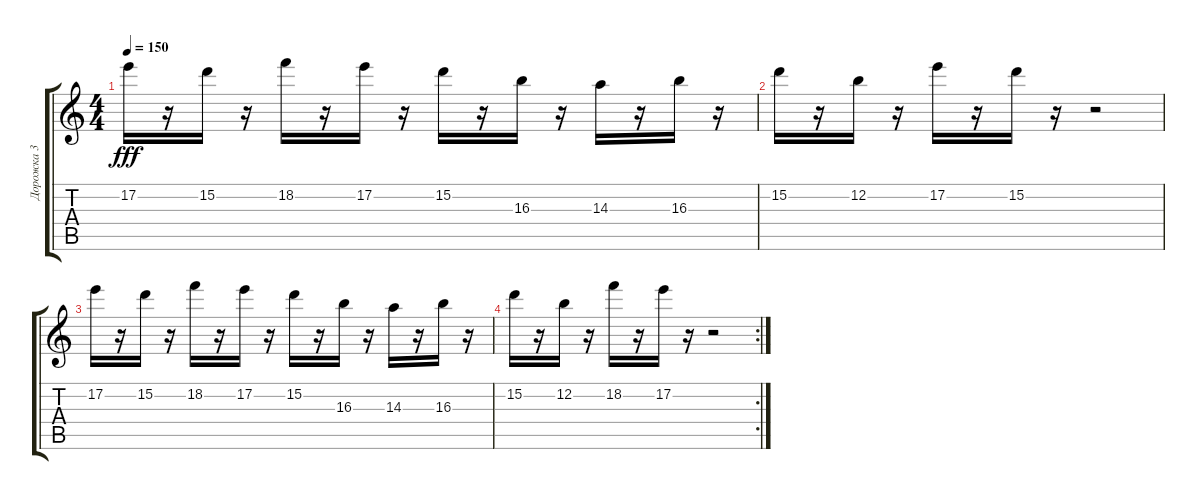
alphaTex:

\track ("Дорожка 3" "Дорожка 3") {instrument electricguitarjazz}
\staff {score tabs}
\tuning (E4 B3 G3 D3 A2 E2) {hide}
\ts (4 4)
\tempo 150
\clef g2
\ks c
17.2.16{dy fff} r.16 15.2.16 r.16 18.2.16 r.16 17.2.16 r.16 15.2.16 r.16 16.3.16 r.16 14.3.16 r.16 16.3.16 r.16 |
15.2.16 r.16 12.2.16 r.16 17.2.16 r.16 15.2.16 r.16 r.2 |
17.2.16 r.16 15.2.16 r.16 18.2.16 r.16 17.2.16 r.16 15.2.16 r.16 16.3.16 r.16 14.3.16 r.16 16.3.16 r.16 |
\rc 2
15.2.16 r.16 12.2.16 r.16 18.2.16 r.16 17.2.16 r.16 r.2
